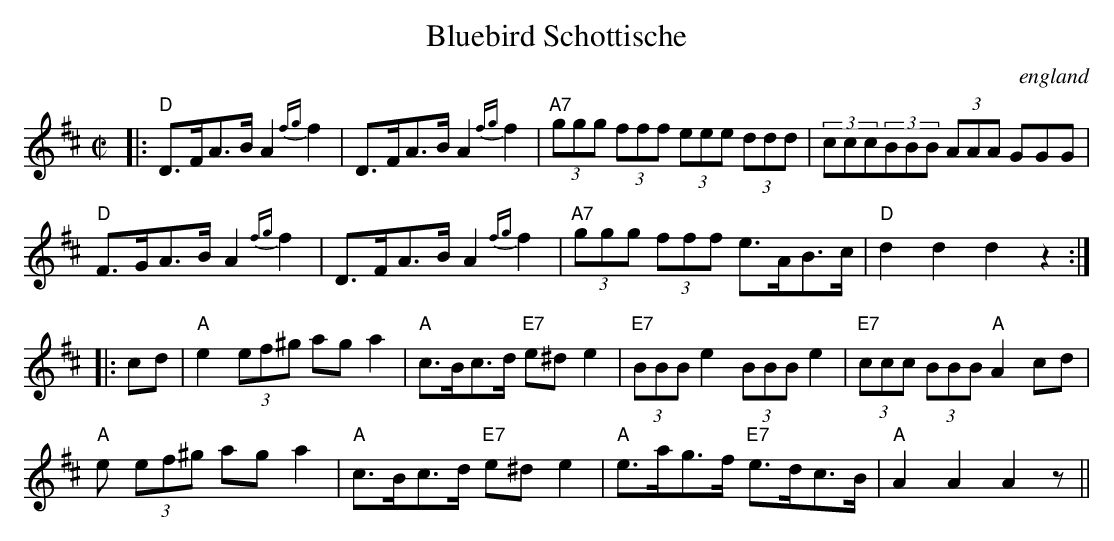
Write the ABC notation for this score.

X:1
T:Bluebird Schottische
O:england
M:C|
L:1/8
K:D
|:"D"D>FA>B A2 {fg}f2|D>FA>B A2 {fg}f2|"A7"(3ggg (3fff (3eee (3ddd|(3ccc(3BBB (3AAA  3GGG|
"D"F>GA>B A2 {fg}f2|D>FA>B A2 {fg}f2|"A7"(3ggg (3fff e>AB>c|"D"d2 d2 d2 z2:|
|:cd|"A"e2 (3ef^g ag a2|"A"c>Bc>d "E7"e^d e2|"E7"(3BBB e2 (3BBB e2|"E7"(3ccc (3BBB "A"A2 cd|
"A"e (3ef^g ag a2|"A"c>Bc>d "E7"e^d e2|"A"e>ag>f "E7"e>dc>B|"A"A2 A2 A2z||
